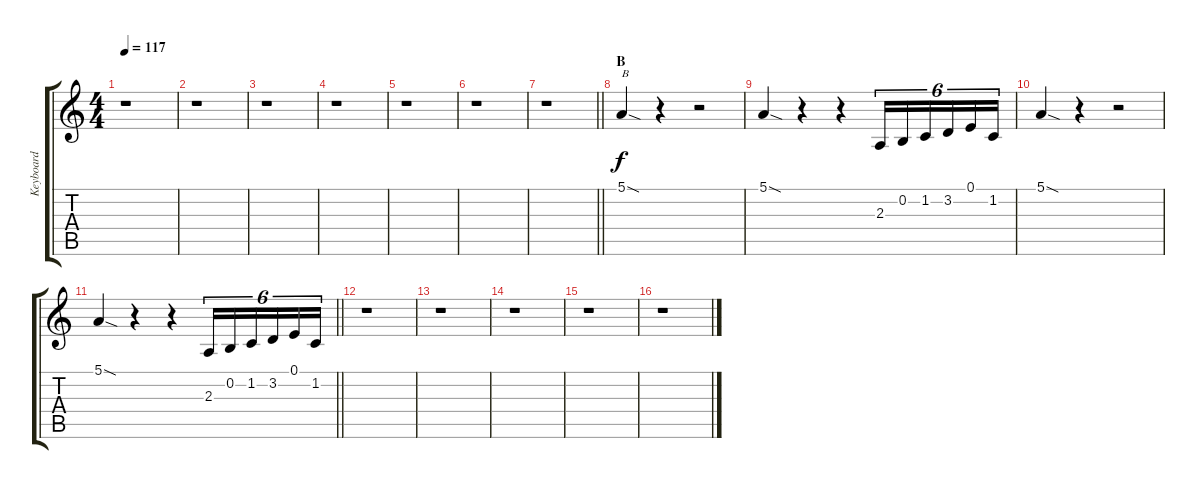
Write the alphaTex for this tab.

\track ("Keyboard" "Keyboard") {instrument stringensemble1}
\staff {score tabs}
\tuning (E4 B3 G3 D3 A2 E2) {hide}
\ts (4 4)
\tempo 117
\clef g2
\ks c
r.1{dy f} |
r.1 |
r.1 |
r.1 |
r.1 |
r.1 |
\barLineRight lightlight
r.1 |
\section ("" "B")
5.1{sod}.4{txt "B"} r.4 r.2 |
5.1{sod}.4 r.4 r.4 2.3.16{tu (6 4)} 0.2.16{tu (6 4)} 1.2.16{tu (6 4)} 3.2.16{tu (6 4)} 0.1.16{tu (6 4)} 1.2.16{tu (6 4)} |
5.1{sod}.4 r.4 r.2 |
\barLineRight lightlight
5.1{sod}.4 r.4 r.4 2.3.16{tu (6 4)} 0.2.16{tu (6 4)} 1.2.16{tu (6 4)} 3.2.16{tu (6 4)} 0.1.16{tu (6 4)} 1.2.16{tu (6 4)} |
r.1 |
r.1 |
r.1 |
r.1 |
r.1
